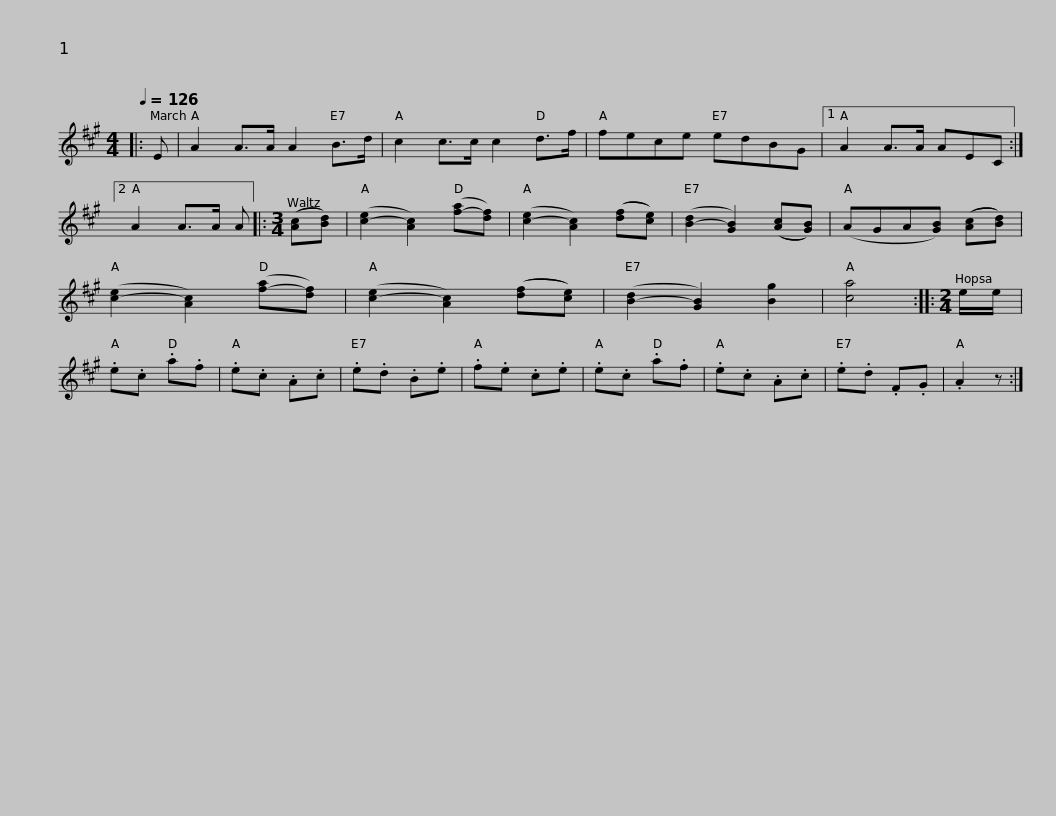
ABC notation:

X:1
L:1/8
Q:1/4=126
M:4/4
I:linebreak $
K:A
V:1 treble
V:1
|: E | A2 A>A A2 B>d | c2 c>c c2 d>f | fece edBG |1 A2 A>A AEC :|2 %5
 A2 A>A A |:[M:3/4] (([Ac][Bd])) |$ ([c-e]2 [Ac]2) ([f-a][df]) | ([c-e]2 [Ac]2) (([df][ce])) | ([B-d]2 [GB]2) (([Ac][GB])) | %10
 (AGA[GB]) (([Ac][Bd])) | ([c-e]2 [Ac]2) ([f-a][df]) | ([c-e]2 [Ac]2) (([df][ce])) | ([B-d]2 [GB]2) [Bg]2 | [ca]4 :: %15
[M:2/4] e/e/ |$ .e.c .a.f | .e.c .A.c | .e.d .B.e | .f.e .c.e | %20
 .e.c .a.f | .e.c .A.c | .e.d .F.G | .A2 z :| %24
